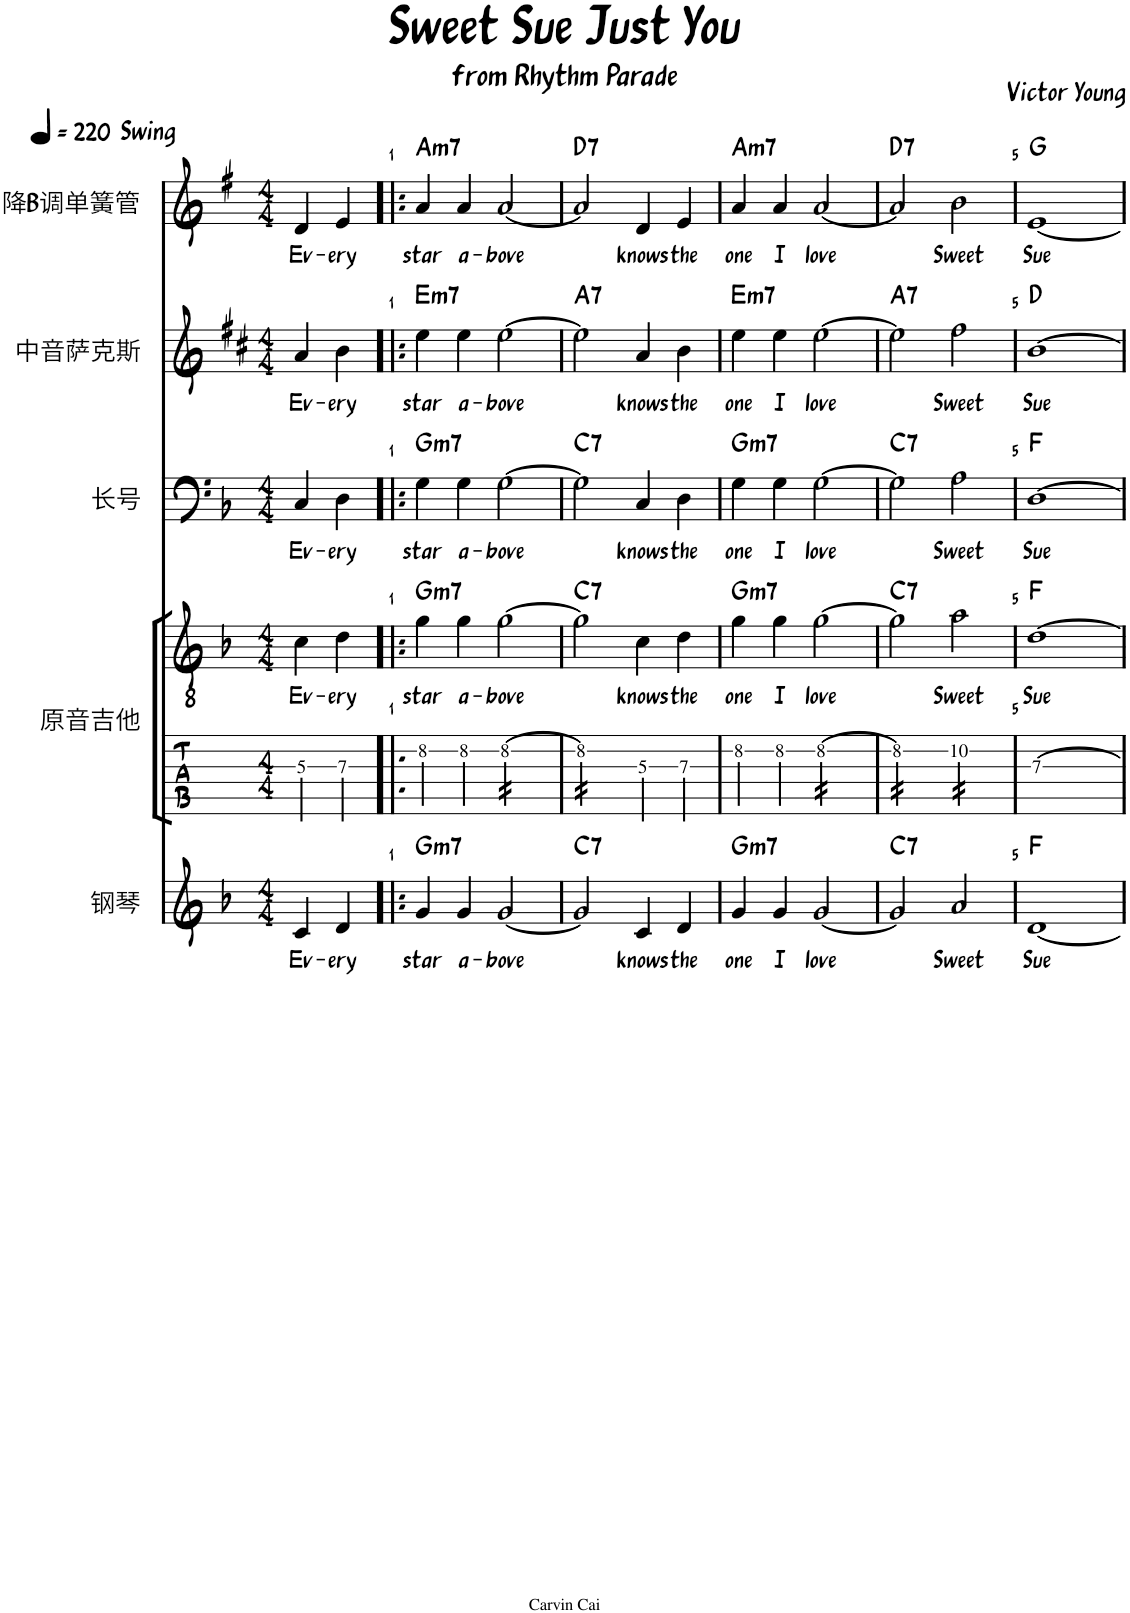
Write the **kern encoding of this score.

**kern	**text	**harte	**kern	**kern	**text	**harte	**kern	**text	**harte	**kern	**text	**harte	**kern	**text	**harte
*part5	*part5	*part5	*part4	*part4	*part4	*part4	*part3	*part3	*part3	*part2	*part2	*part2	*part1	*part1	*part1
*staff6	*staff6	*	*staff5	*staff4	*staff4	*	*staff3	*staff3	*	*staff2	*staff2	*	*staff1	*staff1	*
*I"钢琴	*	*	*I"原音吉他	*	*	*	*I"长号	*	*	*I"中音萨克斯	*	*	*I"降B调单簧管	*	*
*	*	*	*stria6	*	*	*	*	*	*	*	*	*	*	*	*
*clefG2	*	*	*	*clefGv2	*	*	*clefF4	*	*	*clefG2	*	*	*clefG2	*	*
*	*	*	*	*	*	*	*	*	*	*Trd5c9	*	*	*Trd1c2	*	*
*k[b-]	*	*	*k[b-]	*k[b-]	*	*	*k[b-]	*	*	*k[f#c#]	*	*	*k[f#]	*	*
*M4/4	*	*	*M4/4	*M4/4	*	*	*M4/4	*	*	*M4/4	*	*	*M4/4	*	*
*MM220	*	*	*MM220	*MM220	*	*	*MM220	*	*	*MM220	*	*	*MM220	*	*
=	=	=	=	=	=	=	=	=	=	=	=	=	=	=	=
!	!	!	!	!	!	!	!	!	!	!	!	!	!LO:TX:a:B:t=Swing	!	!
!	!LO:LY:b	!	!	!	!LO:LY:b	!	!	!LO:LY:b	!	!	!LO:LY:b	!	!	!LO:LY:b	!
4c/	Ev-	.	4c\	4c\	Ev-	.	4C/	Ev-	.	4a/	Ev-	.	4d/	Ev-	.
!	!LO:LY:b	!	!	!	!LO:LY:b	!	!	!LO:LY:b	!	!	!LO:LY:b	!	!	!LO:LY:b	!
4d/	-ery	.	4d\	4d\	-ery	.	4D\	-ery	.	4b\	-ery	.	4e/	-ery	.
=1!|:	=1!|:	=1!|:	=1!|:	=1!|:	=1!|:	=1!|:	=1!|:	=1!|:	=1!|:	=1!|:	=1!|:	=1!|:	=1!|:	=1!|:	=1!|:
!	!LO:LY:b	!LO:H:kt=m7	!	!	!LO:LY:b	!LO:H:kt=m7	!	!LO:LY:b	!LO:H:kt=m7	!	!LO:LY:b	!LO:H:kt=m7	!	!LO:LY:b	!LO:H:kt=m7
4g/	star	G:min7	4g\	4g\	star	G:min7	4G\	star	G:min7	4ee\	star	E:min7	4a/	star	A:min7
!	!LO:LY:b	!	!	!	!LO:LY:b	!	!	!LO:LY:b	!	!	!LO:LY:b	!	!	!LO:LY:b	!
4g/	a-	.	4g\	4g\	a-	.	4G\	a-	.	4ee\	a-	.	4a/	a-	.
!	!LO:LY:b	!	!	!	!LO:LY:b	!	!	!LO:LY:b	!	!	!LO:LY:b	!	!	!LO:LY:b	!
[2g/	-bove	.	[2g\	[2g\	-bove	.	[2G\	-bove	.	[2ee\	-bove	.	[2a/	-bove	.
=2	=2	=2	=2	=2	=2	=2	=2	=2	=2	=2	=2	=2	=2	=2	=2
!	!	!LO:H:kt=7	!	!	!	!LO:H:kt=7	!	!	!LO:H:kt=7	!	!	!LO:H:kt=7	!	!	!LO:H:kt=7
2g/]	.	C:7	2g\]	2g\]	.	C:7	2G\]	.	C:7	2ee\]	.	A:7	2a/]	.	D:7
!	!LO:LY:b	!	!	!	!LO:LY:b	!	!	!LO:LY:b	!	!	!LO:LY:b	!	!	!LO:LY:b	!
4c/	knows	.	4c\	4c\	knows	.	4C/	knows	.	4a/	knows	.	4d/	knows	.
!	!LO:LY:b	!	!	!	!LO:LY:b	!	!	!LO:LY:b	!	!	!LO:LY:b	!	!	!LO:LY:b	!
4d/	the	.	4d\	4d\	the	.	4D\	the	.	4b\	the	.	4e/	the	.
=3	=3	=3	=3	=3	=3	=3	=3	=3	=3	=3	=3	=3	=3	=3	=3
!	!LO:LY:b	!LO:H:kt=m7	!	!	!LO:LY:b	!LO:H:kt=m7	!	!LO:LY:b	!LO:H:kt=m7	!	!LO:LY:b	!LO:H:kt=m7	!	!LO:LY:b	!LO:H:kt=m7
4g/	one	G:min7	4g\	4g\	one	G:min7	4G\	one	G:min7	4ee\	one	E:min7	4a/	one	A:min7
!	!LO:LY:b	!	!	!	!LO:LY:b	!	!	!LO:LY:b	!	!	!LO:LY:b	!	!	!LO:LY:b	!
4g/	I	.	4g\	4g\	I	.	4G\	I	.	4ee\	I	.	4a/	I	.
!	!LO:LY:b	!	!	!	!LO:LY:b	!	!	!LO:LY:b	!	!	!LO:LY:b	!	!	!LO:LY:b	!
[2g/	love	.	[2g\	[2g\	love	.	[2G\	love	.	[2ee\	love	.	[2a/	love	.
=4	=4	=4	=4	=4	=4	=4	=4	=4	=4	=4	=4	=4	=4	=4	=4
!	!	!LO:H:kt=7	!	!	!	!LO:H:kt=7	!	!	!LO:H:kt=7	!	!	!LO:H:kt=7	!	!	!LO:H:kt=7
2g/]	.	C:7	2g\]	2g\]	.	C:7	2G\]	.	C:7	2ee\]	.	A:7	2a/]	.	D:7
!	!LO:LY:b	!	!	!	!LO:LY:b	!	!	!LO:LY:b	!	!	!LO:LY:b	!	!	!LO:LY:b	!
2a/	Sweet	.	2a\	2a\	Sweet	.	2A\	Sweet	.	2ff#\	Sweet	.	2b\	Sweet	.
=5	=5	=5	=5	=5	=5	=5	=5	=5	=5	=5	=5	=5	=5	=5	=5
!	!LO:LY:b	!	!	!	!LO:LY:b	!	!	!LO:LY:b	!	!	!LO:LY:b	!	!	!LO:LY:b	!
[1d	Sue	F:maj	[1d	[1d	Sue	F:maj	[1D	Sue	F:maj	[1b	Sue	D:maj	[1e	Sue	G:maj
=	=	=	=	=	=	=	=	=	=	=	=	=	=	=	=
*-	*-	*-	*-	*-	*-	*-	*-	*-	*-	*-	*-	*-	*-	*-	*-
